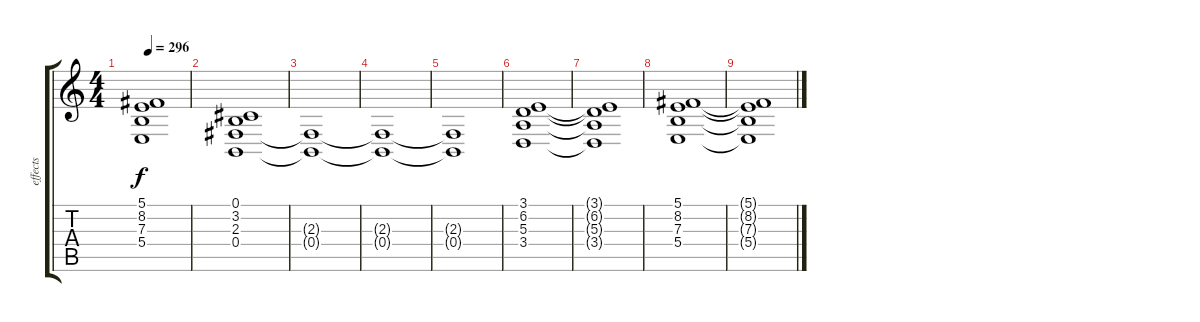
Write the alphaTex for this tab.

\track ("effects" "effects") {instrument tremolostrings}
\staff {score tabs}
\tuning (Db4 Ab3 E3 B2 Gb2 B1) {hide}
\ts (4 4)
\tempo 296
\clef g2
\ks c
(5.1{t} 8.2{t} 7.3{t} 5.4{t}).1{dy f} |
(0.1 3.2 2.3 0.4).1 |
(2.3{t} 0.4{t}).1 |
(2.3{t} 0.4{t}).1 |
(2.3{t} 0.4{t}).1 |
(3.1 6.2 5.3 3.4).1 |
(3.1{t} 6.2{t} 5.3{t} 3.4{t}).1 |
(5.1 8.2 7.3 5.4).1 |
(5.1{t} 8.2{t} 7.3{t} 5.4{t}).1
